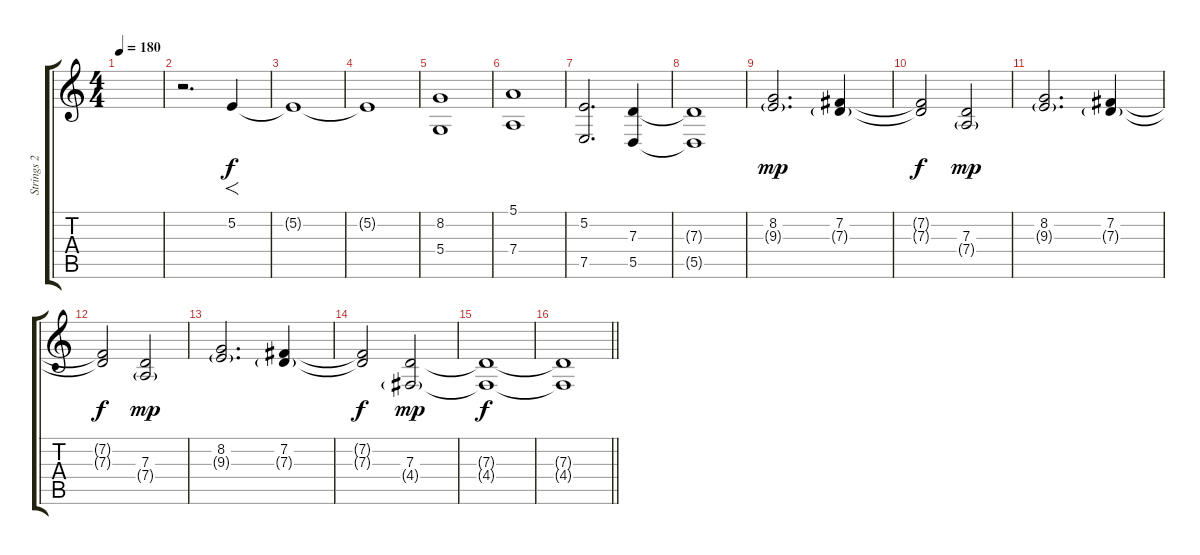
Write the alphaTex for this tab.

\track ("Strings 2" "Strings 2") {instrument violin}
\staff {score tabs}
\tuning (E4 B3 G3 D3 A2 D2) {hide}
\ts (4 4)
\tempo 180
\clef g2
\ks c
|
r.2{d} 5.2.4{f} |
5.2{t}.1 |
5.2{t}.1 |
(8.2 5.4).1 |
(5.1 7.4).1 |
(5.2 7.5).2{d} (7.3 5.5).4 |
(7.3{t} 5.5{t}).1 |
(8.2 9.3{g}).2{d dy mp} (7.2 7.3{g}).4 |
(7.2{t} 7.3{t}).2{dy f} (7.3 7.4{g}).2{dy mp} |
(8.2 9.3{g}).2{d} (7.2 7.3{g}).4 |
(7.2{t} 7.3{t}).2{dy f} (7.3 7.4{g}).2{dy mp} |
(8.2 9.3{g}).2{d} (7.2 7.3{g}).4 |
(7.2{t} 7.3{t}).2{dy f} (7.3 4.4{g}).2{dy mp} |
(7.3{t} 4.4{t}).1{dy f} |
\barLineRight lightlight
(7.3{t} 4.4{t}).1
